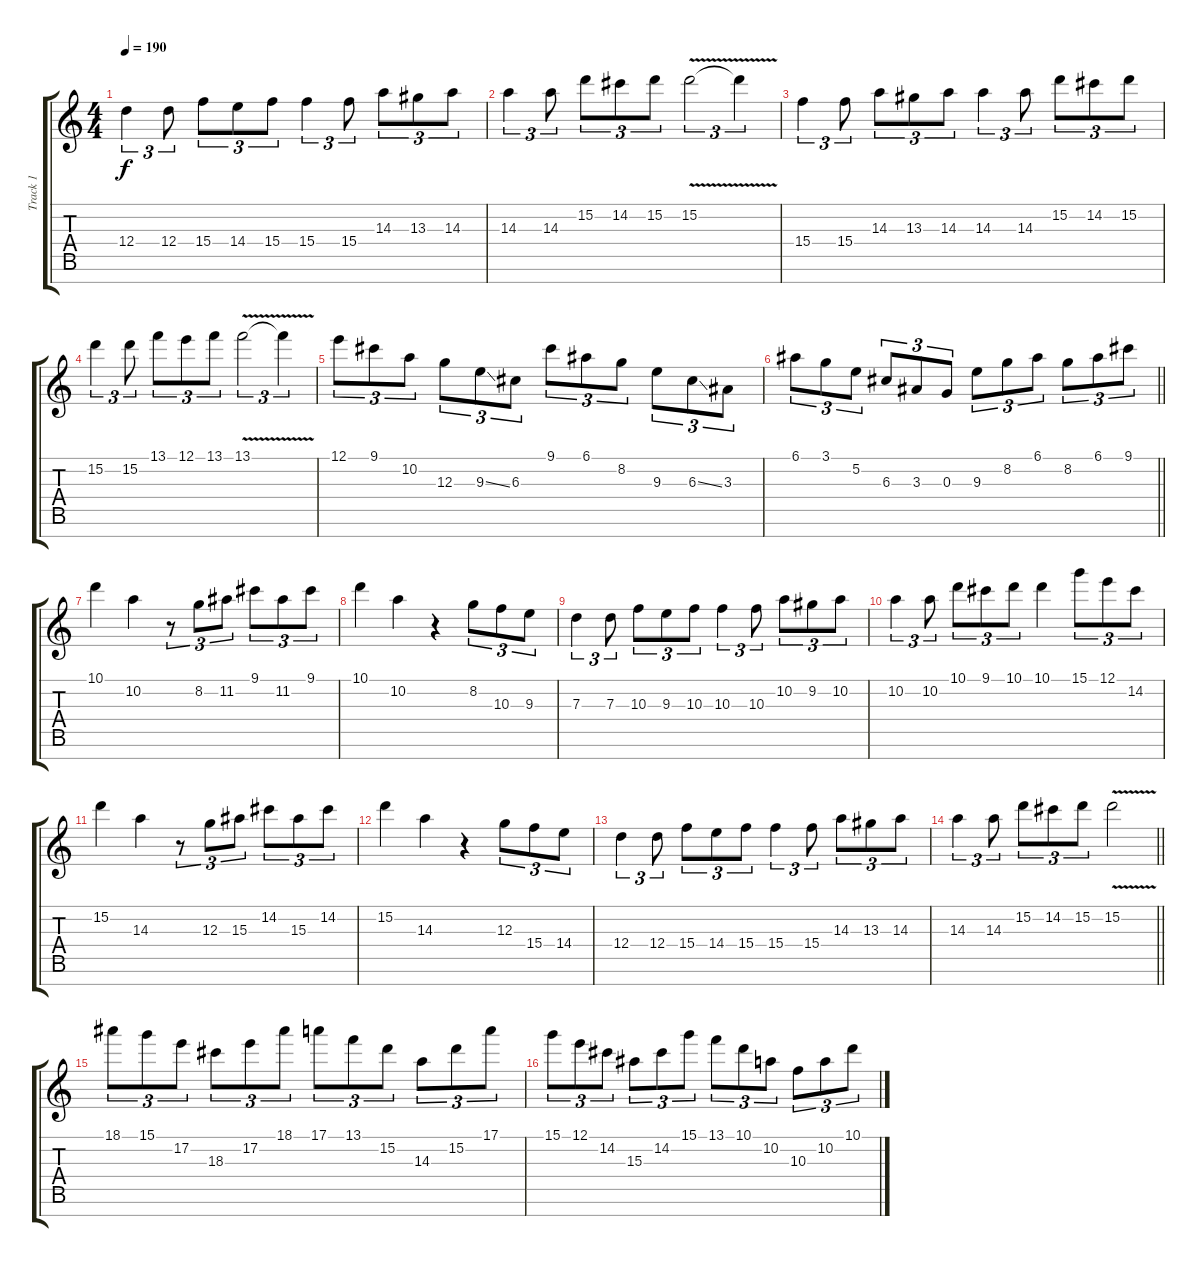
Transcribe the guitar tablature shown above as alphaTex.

\track ("Track 1" "Track 1") {instrument distortionguitar}
\staff {score tabs}
\tuning (E4 B3 G3 D3 A2 E2 B1) {hide}
\ts (4 4)
\section ("" "")
\tempo 190
\clef g2
\ks c
12.4.4{tu (3 2) dy f} 12.4.8{tu (3 2)} 15.4.8{tu (3 2)} 14.4.8{tu (3 2)} 15.4.8{tu (3 2)} 15.4.4{tu (3 2)} 15.4.8{tu (3 2)} 14.3.8{tu (3 2)} 13.3.8{tu (3 2)} 14.3.8{tu (3 2)} |
14.3.4{tu (3 2)} 14.3.8{tu (3 2)} 15.2.8{tu (3 2)} 14.2.8{tu (3 2)} 15.2.8{tu (3 2)} 15.2{v}.2{tu (3 2)} 15.2{t}.4{tu (3 2)} |
15.4.4{tu (3 2)} 15.4.8{tu (3 2)} 14.3.8{tu (3 2)} 13.3.8{tu (3 2)} 14.3.8{tu (3 2)} 14.3.4{tu (3 2)} 14.3.8{tu (3 2)} 15.2.8{tu (3 2)} 14.2.8{tu (3 2)} 15.2.8{tu (3 2)} |
15.2.4{tu (3 2)} 15.2.8{tu (3 2)} 13.1.8{tu (3 2)} 12.1.8{tu (3 2)} 13.1.8{tu (3 2)} 13.1{v}.2{tu (3 2)} 13.1{t}.4{tu (3 2)} |
12.1.8{tu (3 2)} 9.1.8{tu (3 2)} 10.2.8{tu (3 2)} 12.3.8{tu (3 2)} 9.3{ss}.8{tu (3 2)} 6.3.8{tu (3 2)} 9.1.8{tu (3 2)} 6.1.8{tu (3 2)} 8.2.8{tu (3 2)} 9.3.8{tu (3 2)} 6.3{ss}.8{tu (3 2)} 3.3.8{tu (3 2)} |
\barLineRight lightlight
6.1.8{tu (3 2)} 3.1.8{tu (3 2)} 5.2.8{tu (3 2)} 6.3.8{tu (3 2)} 3.3.8{tu (3 2)} 0.3.8{tu (3 2)} 9.3.8{tu (3 2)} 8.2.8{tu (3 2)} 6.1.8{tu (3 2)} 8.2.8{tu (3 2)} 6.1.8{tu (3 2)} 9.1.8{tu (3 2)} |
10.1.4 10.2.4 r.8{tu (3 2)} 8.2.8{tu (3 2)} 11.2.8{tu (3 2)} 9.1.8{tu (3 2)} 11.2.8{tu (3 2)} 9.1.8{tu (3 2)} |
10.1.4 10.2.4 r.4 8.2.8{tu (3 2)} 10.3.8{tu (3 2)} 9.3.8{tu (3 2)} |
7.3.4{tu (3 2)} 7.3.8{tu (3 2)} 10.3.8{tu (3 2)} 9.3.8{tu (3 2)} 10.3.8{tu (3 2)} 10.3.4{tu (3 2)} 10.3.8{tu (3 2)} 10.2.8{tu (3 2)} 9.2.8{tu (3 2)} 10.2.8{tu (3 2)} |
10.2.4{tu (3 2)} 10.2.8{tu (3 2)} 10.1.8{tu (3 2)} 9.1.8{tu (3 2)} 10.1.8{tu (3 2)} 10.1.4 15.1.8{tu (3 2)} 12.1.8{tu (3 2)} 14.2.8{tu (3 2)} |
15.2.4 14.3.4 r.8{tu (3 2)} 12.3.8{tu (3 2)} 15.3.8{tu (3 2)} 14.2.8{tu (3 2)} 15.3.8{tu (3 2)} 14.2.8{tu (3 2)} |
15.2.4 14.3.4 r.4 12.3.8{tu (3 2)} 15.4.8{tu (3 2)} 14.4.8{tu (3 2)} |
12.4.4{tu (3 2)} 12.4.8{tu (3 2)} 15.4.8{tu (3 2)} 14.4.8{tu (3 2)} 15.4.8{tu (3 2)} 15.4.4{tu (3 2)} 15.4.8{tu (3 2)} 14.3.8{tu (3 2)} 13.3.8{tu (3 2)} 14.3.8{tu (3 2)} |
\barLineRight lightlight
14.3.4{tu (3 2)} 14.3.8{tu (3 2)} 15.2.8{tu (3 2)} 14.2.8{tu (3 2)} 15.2.8{tu (3 2)} 15.2{v}.2 |
\section ("" "")
18.1.8{tu (3 2)} 15.1.8{tu (3 2)} 17.2.8{tu (3 2)} 18.3.8{tu (3 2)} 17.2.8{tu (3 2)} 18.1.8{tu (3 2)} 17.1.8{tu (3 2)} 13.1.8{tu (3 2)} 15.2.8{tu (3 2)} 14.3.8{tu (3 2)} 15.2.8{tu (3 2)} 17.1.8{tu (3 2)} |
15.1.8{tu (3 2)} 12.1.8{tu (3 2)} 14.2.8{tu (3 2)} 15.3.8{tu (3 2)} 14.2.8{tu (3 2)} 15.1.8{tu (3 2)} 13.1.8{tu (3 2)} 10.1.8{tu (3 2)} 10.2.8{tu (3 2)} 10.3.8{tu (3 2)} 10.2.8{tu (3 2)} 10.1.8{tu (3 2)}
